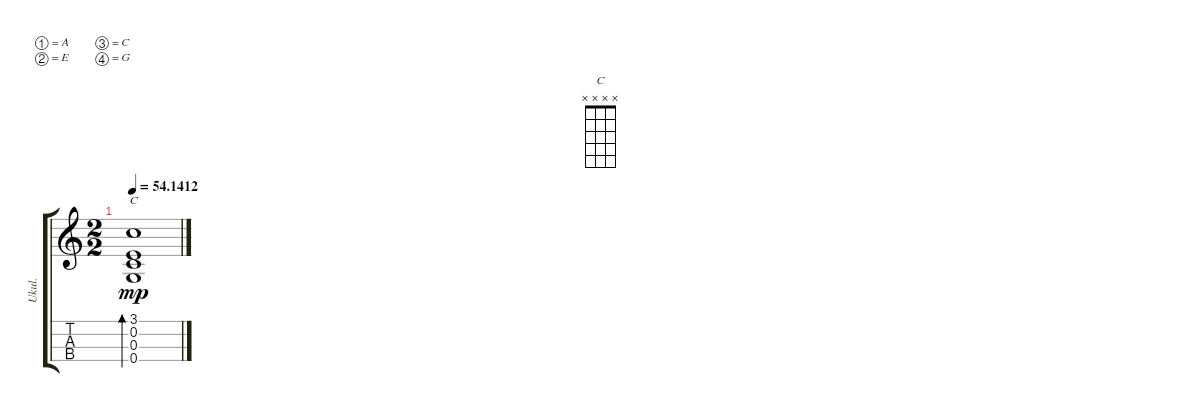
\bracketExtendMode groupsimilarinstruments
\multiTrackTrackNamePolicy hidden
\otherSystemsTrackNameOrientation horizontal
\track ("Ukulele" "Ukul.") {mute instrument acousticguitarnylon}
\staff {score tabs}
\tuning (A4 E4 C4 G3)
\displaytranspose 0
\chord ("C" x x x x)
\ts (2 2)
\tempo
54.1412
\accidentals auto
\clef g2
\ottava regular
\simile none
\ks c
(3.1 0.2 0.3 0.4).1{bd 30 ch "C" dy mp beam Up}
